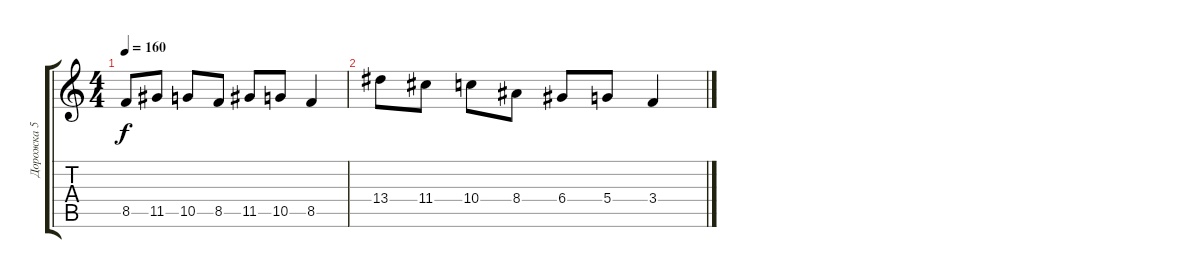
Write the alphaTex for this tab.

\track ("Дорожка 5" "Дорожка 5") {instrument distortionguitar}
\staff {score tabs}
\tuning (E4 B3 G3 D3 A2 E2) {hide}
\ts (4 4)
\tempo 160
\clef g2
\ks c
8.5.8{dy f} 11.5.8 10.5.8 8.5.8 11.5.8 10.5.8 8.5.4 |
13.4.8 11.4.8 10.4.8 8.4.8 6.4.8 5.4.8 3.4.4
